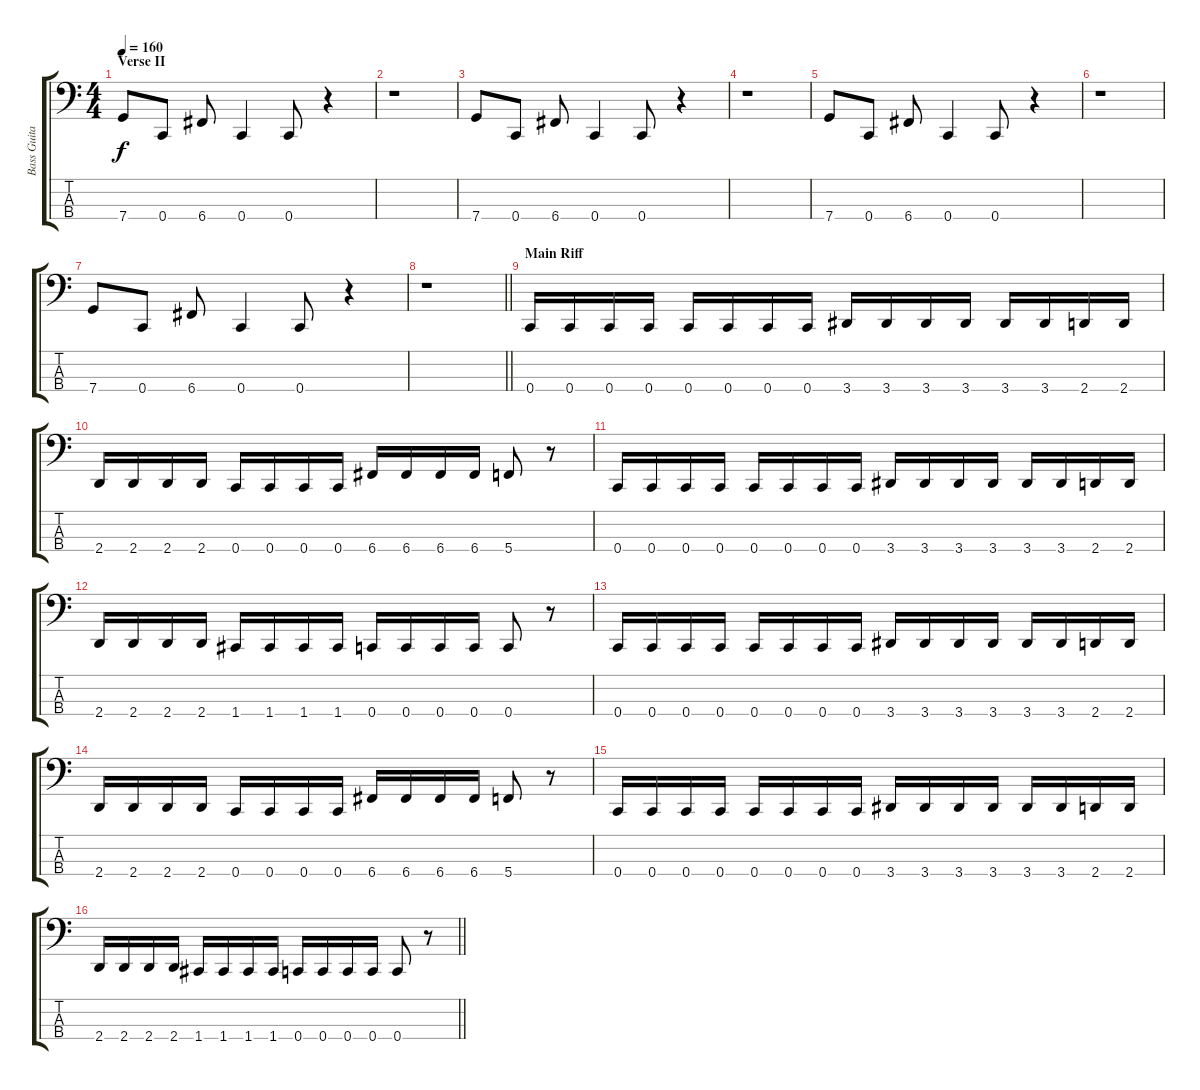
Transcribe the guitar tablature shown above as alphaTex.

\track ("Bass Guitar" "Bass Guita") {instrument electricbassfinger}
\staff {score tabs}
\tuning (Eb2 Bb1 F1 C1) {hide}
\ts (4 4)
\section ("" "Verse II")
\tempo 160
\clef f4
\ks c
7.4.8{dy f} 0.4.8 6.4.8 0.4.4 0.4.8 r.4 |
r.1 |
7.4.8 0.4.8 6.4.8 0.4.4 0.4.8 r.4 |
r.1 |
7.4.8 0.4.8 6.4.8 0.4.4 0.4.8 r.4 |
r.1 |
7.4.8 0.4.8 6.4.8 0.4.4 0.4.8 r.4 |
\barLineRight lightlight
r.1 |
\section ("" "Main Riff")
0.4.16 0.4.16 0.4.16 0.4.16 0.4.16 0.4.16 0.4.16 0.4.16 3.4.16 3.4.16 3.4.16 3.4.16 3.4.16 3.4.16 2.4.16 2.4.16 |
2.4.16 2.4.16 2.4.16 2.4.16 0.4.16 0.4.16 0.4.16 0.4.16 6.4.16 6.4.16 6.4.16 6.4.16 5.4.8 r.8 |
0.4.16 0.4.16 0.4.16 0.4.16 0.4.16 0.4.16 0.4.16 0.4.16 3.4.16 3.4.16 3.4.16 3.4.16 3.4.16 3.4.16 2.4.16 2.4.16 |
2.4.16 2.4.16 2.4.16 2.4.16 1.4.16 1.4.16 1.4.16 1.4.16 0.4.16 0.4.16 0.4.16 0.4.16 0.4.8 r.8 |
0.4.16 0.4.16 0.4.16 0.4.16 0.4.16 0.4.16 0.4.16 0.4.16 3.4.16 3.4.16 3.4.16 3.4.16 3.4.16 3.4.16 2.4.16 2.4.16 |
2.4.16 2.4.16 2.4.16 2.4.16 0.4.16 0.4.16 0.4.16 0.4.16 6.4.16 6.4.16 6.4.16 6.4.16 5.4.8 r.8 |
0.4.16 0.4.16 0.4.16 0.4.16 0.4.16 0.4.16 0.4.16 0.4.16 3.4.16 3.4.16 3.4.16 3.4.16 3.4.16 3.4.16 2.4.16 2.4.16 |
\barLineRight lightlight
2.4.16 2.4.16 2.4.16 2.4.16 1.4.16 1.4.16 1.4.16 1.4.16 0.4.16 0.4.16 0.4.16 0.4.16 0.4.8 r.8
